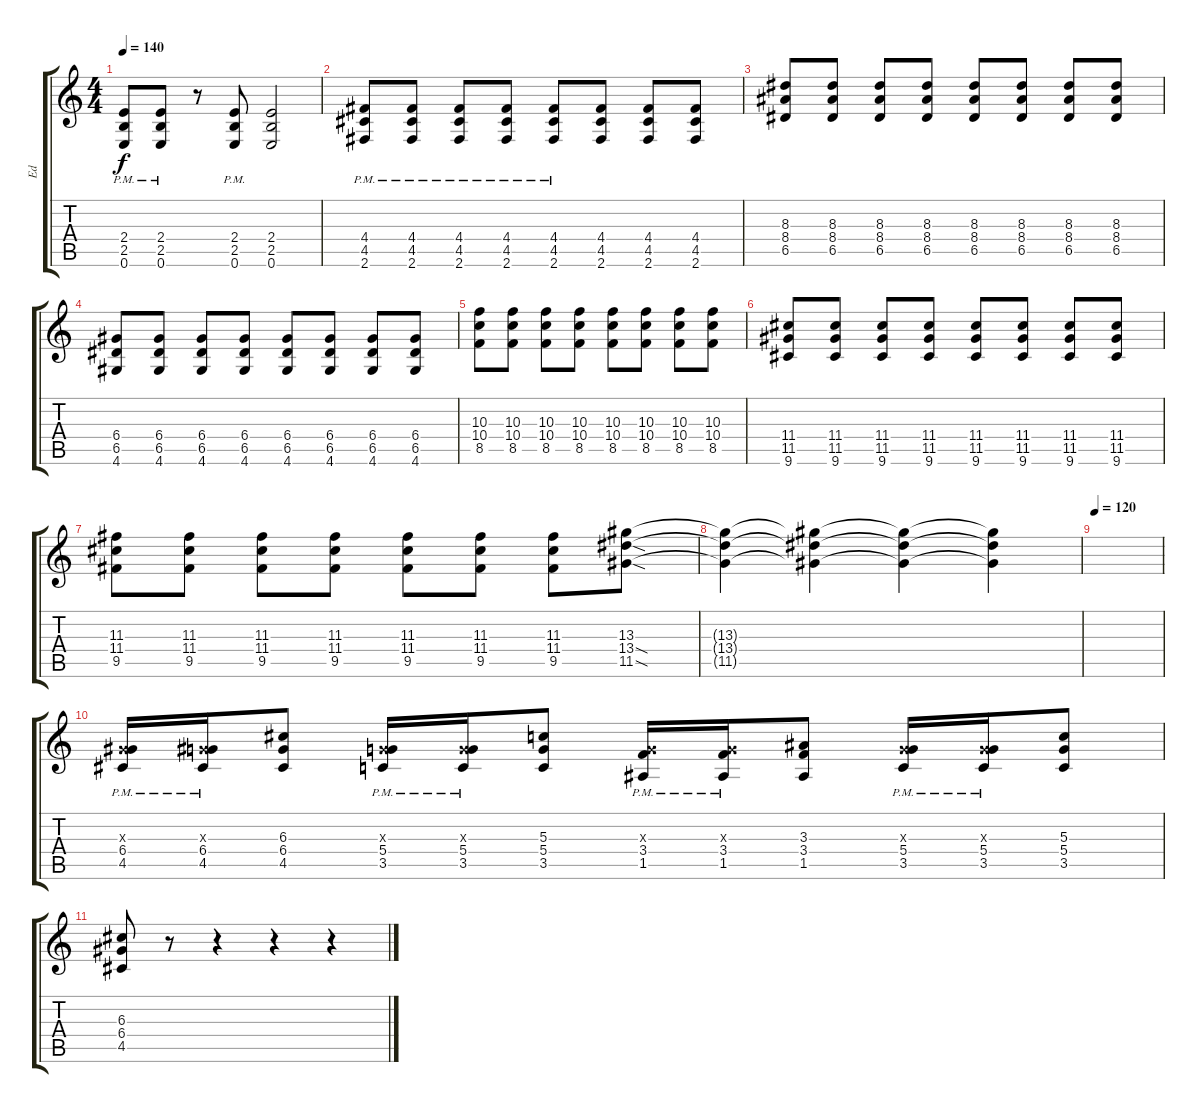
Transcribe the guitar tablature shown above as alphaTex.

\track ("Ed" "Ed") {instrument distortionguitar}
\staff {score tabs}
\tuning (E4 B3 G3 D3 A2 E2) {hide}
\ts (4 4)
\tempo 140
\clef g2
\ks c
(2.4{pm} 2.5{pm} 0.6{pm}).8{dy f} (2.4{pm} 2.5{pm} 0.6{pm}).8 r.8 (2.4{pm} 2.5{pm} 0.6{pm}).8 (2.4 2.5 0.6).2 |
(4.4{pm} 4.5{pm} 2.6{pm}).8 (4.4{pm} 4.5{pm} 2.6{pm}).8 (4.4 4.5 2.6{pm}).8 (4.4 4.5 2.6{pm}).8 (4.4 4.5 2.6{pm}).8 (4.4 4.5 2.6).8 (4.4 4.5 2.6).8 (4.4 4.5 2.6).8 |
(8.3 8.4 6.5).8 (8.3 8.4 6.5).8 (8.3 8.4 6.5).8 (8.3 8.4 6.5).8 (8.3 8.4 6.5).8 (8.3 8.4 6.5).8 (8.3 8.4 6.5).8 (8.3 8.4 6.5).8 |
(6.4 6.5 4.6).8 (6.4 6.5 4.6).8 (6.4 6.5 4.6).8 (6.4 6.5 4.6).8 (6.4 6.5 4.6).8 (6.4 6.5 4.6).8 (6.4 6.5 4.6).8 (6.4 6.5 4.6).8 |
(10.3 10.4 8.5).8 (10.3 10.4 8.5).8 (10.3 10.4 8.5).8 (10.3 10.4 8.5).8 (10.3 10.4 8.5).8 (10.3 10.4 8.5).8 (10.3 10.4 8.5).8 (10.3 10.4 8.5).8 |
(11.4 11.5 9.6).8 (11.4 11.5 9.6).8 (11.4 11.5 9.6).8 (11.4 11.5 9.6).8 (11.4 11.5 9.6).8 (11.4 11.5 9.6).8 (11.4 11.5 9.6).8 (11.4 11.5 9.6).8 |
(11.3 11.4 9.5).8 (11.3 11.4 9.5).8 (11.3 11.4 9.5).8 (11.3 11.4 9.5).8 (11.3 11.4 9.5).8 (11.3 11.4 9.5).8 (11.3 11.4 9.5).8 (13.3 13.4{sod} 11.5{sod}).8 |
(13.3{t} 13.4{t} 11.5{t}).4 (13.3{t} 13.4{t} 11.5{t}).4 (13.3{t} 13.4{t} 11.5{t}).4 (13.3{t} 13.4{t} 11.5{t}).4 |
\tempo 120
|
(0.3{x} 6.4{pm} 4.5{pm}).16 (0.3{x} 6.4{pm} 4.5{pm}).16 (6.3 6.4 4.5).8 (0.3{x} 5.4{pm} 3.5{pm}).16 (0.3{x} 5.4{pm} 3.5{pm}).16 (5.3 5.4 3.5).8 (0.3{x} 3.4{pm} 1.5{pm}).16 (0.3{x} 3.4{pm} 1.5{pm}).16 (3.3 3.4 1.5).8 (0.3{x} 5.4{pm} 3.5{pm}).16 (0.3{x} 5.4{pm} 3.5{pm}).16 (5.3 5.4 3.5).8 |
(6.3 6.4 4.5).8 r.8 r.4 r.4 r.4
